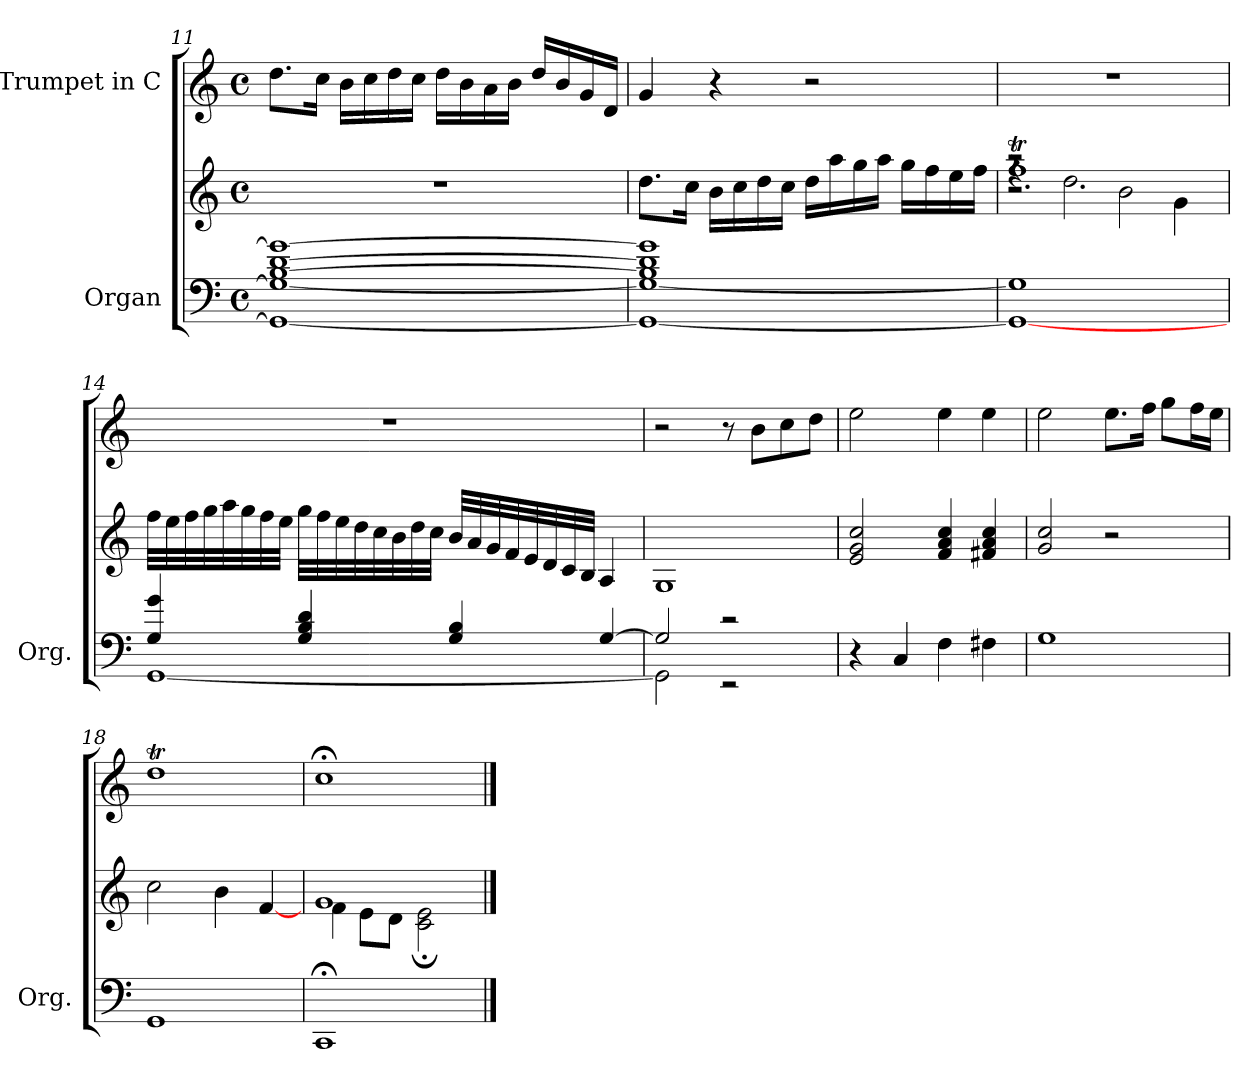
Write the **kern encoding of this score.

**kern	**kern	**kern
*part2	*part2	*part1
*staff3	*staff2	*staff1
*I"Organ	*	*I"Trumpet in C
*I'Org.	*	*
*clefF4	*clefG2	*clefG2
*k[]	*k[]	*k[]
*C:	*C:	*C:
*M4/4	*M4/4	*M4/4
*met(c)	*met(c)	*met(c)
=11	=11	=11
1GG_ 1G_ [1B [1d 1g_	1r	8.dd\L
.	.	16cc\Jk
.	.	16b\LL
.	.	16cc\
.	.	16dd\
.	.	16cc\JJ
.	.	16dd\LL
.	.	16b\
.	.	16a\
.	.	16b\JJ
.	.	16dd/LL
.	.	16b/
.	.	16g/
.	.	16d/JJ
!!LO:PB:g=z
=12	=12	=12
1GG_ 1G_ 1B] 1d] 1g]	8.dd\L	4g/
.	16cc\Jk	.
.	16b\LL	4r
.	16cc\	.
.	16dd\	.
.	16cc\JJ	.
.	16dd\LL	2r
.	16aa\	.
.	16gg\	.
.	16aa\JJ	.
.	16gg\LL	.
.	16ff\	.
.	16ee\	.
.	16ff\JJ	.
=13	=13	=13
*	*^	*
*	*	*^	*
*	*	*	*^	*
1GG_ 1G]	1ffT	4rff	2raa	2.r	1r
.	.	2.dd\	.	.	.
.	.	.	2b\	.	.
.	.	.	.	4g\	.
=14	=14	=14	=14	=14	=14
*^	*	*	*	*	*
!	!	!LO:TX:a:t=ad libitum	!	!	!	!
*	*	*v	*v	*v	*v	*
4G/ 4g/	[<1GG	32ff\LLL	1r
.	.	32ee\	.
.	.	32ff\	.
.	.	32gg\	.
.	.	32aa\	.
.	.	32gg\	.
.	.	32ff\	.
.	.	32ee\JJJ	.
4G/ 4B/ 4d/	.	32gg\LLL	.
.	.	32ff\	.
.	.	32ee\	.
.	.	32dd\	.
.	.	32cc\	.
.	.	32b\	.
.	.	32dd\	.
.	.	32cc\JJJ	.
4G/ 4B/	.	32b/LLL	.
.	.	32a/	.
.	.	32g/	.
.	.	32f/	.
.	.	32e/	.
.	.	32d/	.
.	.	32c/	.
.	.	32B/JJJ	.
[>4G/	.	4A/	.
!!LO:LB:g=z
=15	=15	=15	=15
2G/]	2GG\]	1G	2r
2rc	2rEE	.	8r
.	.	.	8b\L
.	.	.	8cc\
.	.	.	8dd\J
*v	*v	*	*
=16	=16	=16
4r	2e/ 2g/ 2cc/	2ee\
4C/	.	.
4F\	4f/ 4a/ 4cc/	4ee\
4F#X\	4f#X/ 4a/ 4cc/	4ee\
=17	=17	=17
1G	2g/ 2cc/	2ee\
.	2r	8.ee\L
.	.	16ff\Jk
.	.	8gg\L
.	.	16ff\L
.	.	16ee\JJ
=18	=18	=18
1GG	2cc\	1ddT
.	4b\	.
.	[4f/	.
=19	=19	=19
*	*^	*
1CC;<	1g	4f\	1cc;<
.	.	8e\L	.
.	.	8d\J	.
.	.	2c\; 2e\;	.
*	*v	*v	*
==	==	==
*-	*-	*-
